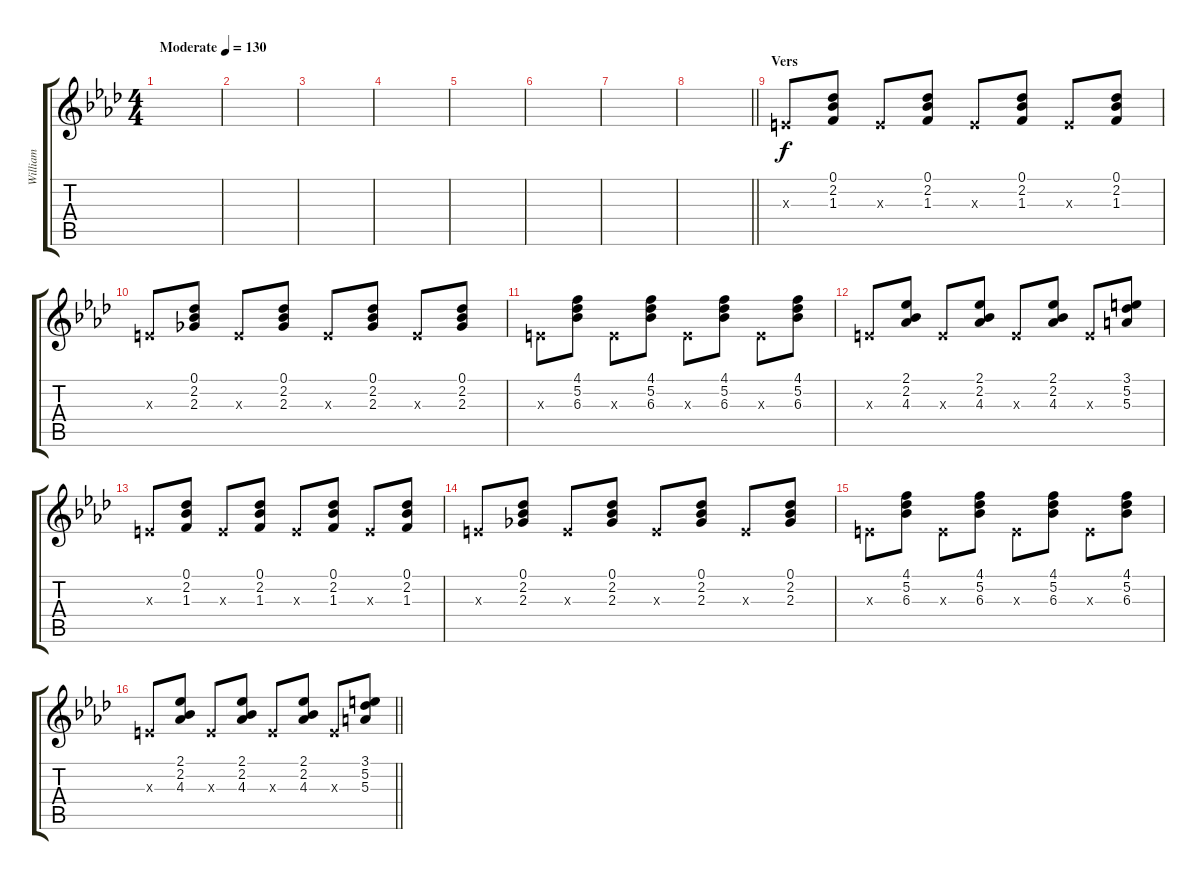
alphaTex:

\track ("William" "William") {instrument acousticguitarnylon}
\staff {score tabs}
\tuning (Db4 Ab3 E3 B2 Gb2 B1) {hide}
\ts (4 4)
\tempo (130 "Moderate")
\clef g2
\ks ab
|
|
|
|
|
|
|
\barLineRight lightlight
|
\section ("" "Vers")
0.3{x}.8{instrument electricguitarclean} (0.1 2.2 1.3).8 0.3{x}.8 (0.1 2.2 1.3).8 0.3{x}.8 (0.1 2.2 1.3).8 0.3{x}.8 (0.1 2.2 1.3).8 |
0.3{x}.8 (0.1 2.2 2.3).8 0.3{x}.8 (0.1 2.2 2.3).8 0.3{x}.8 (0.1 2.2 2.3).8 0.3{x}.8 (0.1 2.2 2.3).8 |
0.3{x}.8 (4.1 5.2 6.3).8 0.3{x}.8 (4.1 5.2 6.3).8 0.3{x}.8 (4.1 5.2 6.3).8 0.3{x}.8 (4.1 5.2 6.3).8 |
0.3{x}.8 (2.1 2.2 4.3).8 0.3{x}.8 (2.1 2.2 4.3).8 0.3{x}.8 (2.1 2.2 4.3).8 0.3{x}.8 (3.1 5.2 5.3).8 |
0.3{x}.8{instrument electricguitarclean} (0.1 2.2 1.3).8 0.3{x}.8 (0.1 2.2 1.3).8 0.3{x}.8 (0.1 2.2 1.3).8 0.3{x}.8 (0.1 2.2 1.3).8 |
0.3{x}.8 (0.1 2.2 2.3).8 0.3{x}.8 (0.1 2.2 2.3).8 0.3{x}.8 (0.1 2.2 2.3).8 0.3{x}.8 (0.1 2.2 2.3).8 |
0.3{x}.8 (4.1 5.2 6.3).8 0.3{x}.8 (4.1 5.2 6.3).8 0.3{x}.8 (4.1 5.2 6.3).8 0.3{x}.8 (4.1 5.2 6.3).8 |
\barLineRight lightlight
0.3{x}.8 (2.1 2.2 4.3).8 0.3{x}.8 (2.1 2.2 4.3).8 0.3{x}.8 (2.1 2.2 4.3).8 0.3{x}.8 (3.1 5.2 5.3).8
